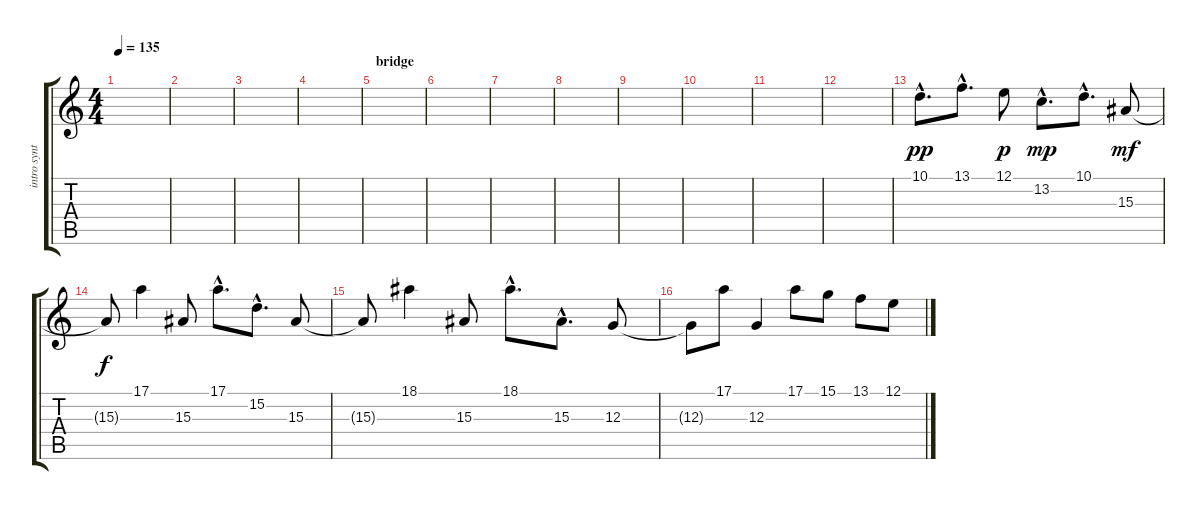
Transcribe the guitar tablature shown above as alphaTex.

\track ("intro synth" "intro synt") {instrument pad5bowed}
\staff {score tabs}
\tuning (E4 B3 G3 D3 A2 E2) {hide}
\ts (4 4)
\tempo 135
\clef g2
\ks c
|
|
|
|
\section ("" "bridge")
|
|
|
|
|
|
|
|
10.1{hac}.8{d dy pp} 13.1{hac}.8{d} 12.1.8{dy p} 13.2{hac}.8{d dy mp} 10.1{hac}.8{d} 15.3.8{dy mf} |
15.3{t}.8{dy f} 17.1.4 15.3.8 17.1{hac}.8{d} 15.2{hac}.8{d} 15.3.8 |
15.3{t}.8 18.1.4 15.3.8 18.1{hac}.8{d} 15.3{hac}.8{d} 12.3.8 |
12.3{t}.8 17.1.8 12.3.4 17.1.8 15.1.8 13.1.8 12.1.8
